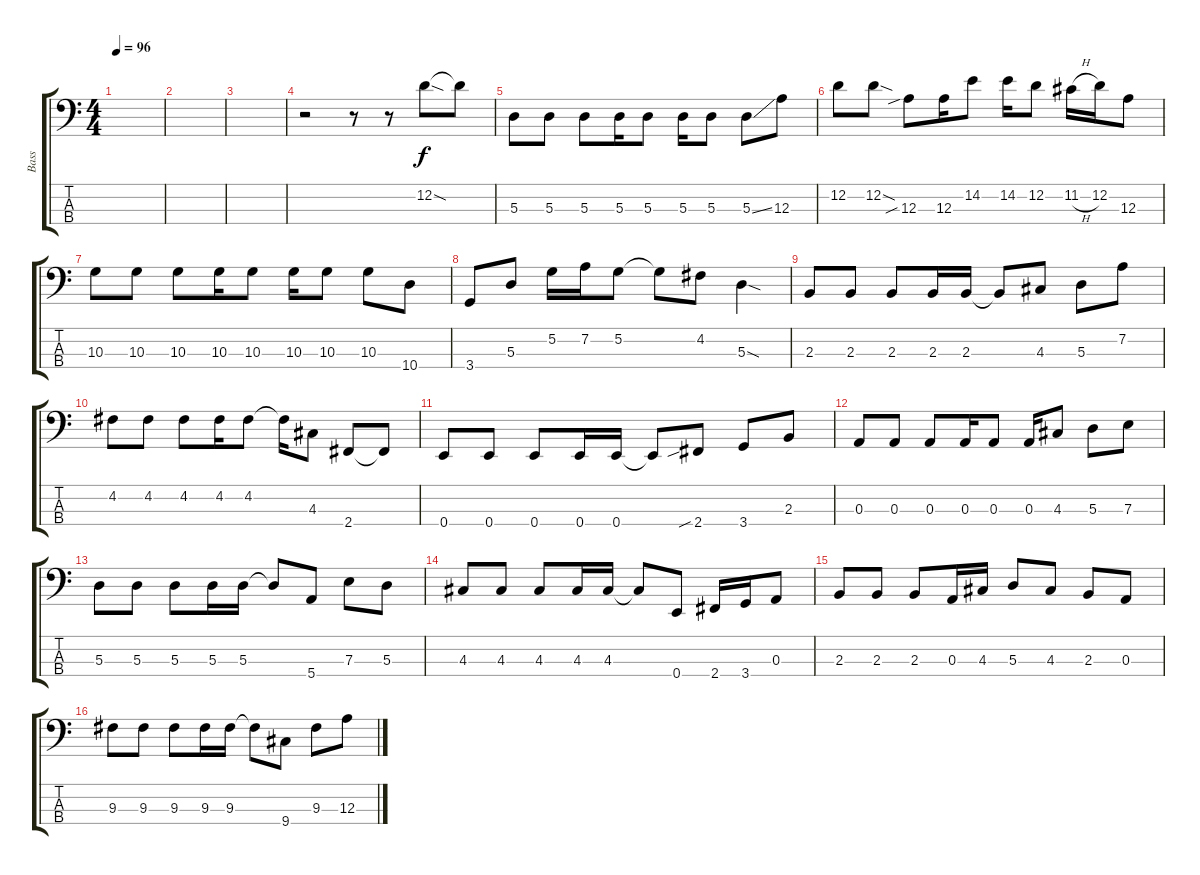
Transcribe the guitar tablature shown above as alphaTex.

\track ("Bass" "Bass") {instrument electricbassfinger}
\staff {score tabs}
\tuning (G2 D2 A1 E1) {hide}
\ts (4 4)
\tempo 96
\clef f4
\ks c
|
|
|
r.2 r.8 r.8 12.2{sod}.8 12.2{t}.8 |
5.3.8 5.3.8 5.3.8 5.3.16 5.3.8 5.3.16 5.3.8 5.3{ss}.8 12.3.8 |
12.2.8 12.2{sod}.8 12.3{sib}.8 12.3.16 14.2.8 14.2.16 12.2.8 11.2{h}.16 12.2.16 12.3.8 |
10.3.8 10.3.8 10.3.8 10.3.16 10.3.8 10.3.16 10.3.8 10.3.8 10.4.8 |
3.4.8 5.3.8 5.2.16 7.2.16 5.2.8 5.2{t}.8 4.2.8 5.3{sod}.4 |
2.3.8 2.3.8 2.3.8 2.3.16 2.3.16 2.3{t}.8 4.3.8 5.3.8 7.2.8 |
4.2.8 4.2.8 4.2.8 4.2.16 4.2.8 4.2{t}.16 4.3.8 2.4.8 2.4{t}.8 |
0.4.8 0.4.8 0.4.8 0.4.16 0.4.16 0.4{t}.8 2.4{sib}.8 3.4.8 2.3.8 |
0.3.8 0.3.8 0.3.8 0.3.16 0.3.8 0.3.16 4.3.8 5.3.8 7.3.8 |
5.3.8 5.3.8 5.3.8 5.3.16 5.3.16 5.3{t}.8 5.4.8 7.3.8 5.3.8 |
4.3.8 4.3.8 4.3.8 4.3.16 4.3.16 4.3{t}.8 0.4.8 2.4.16 3.4.16 0.3.8 |
2.3.8 2.3.8 2.3.8 0.3.16 4.3.16 5.3.8 4.3.8 2.3.8 0.3.8 |
9.3.8 9.3.8 9.3.8 9.3.16 9.3.16 9.3{t}.8 9.4.8 9.3.8 12.3.8
